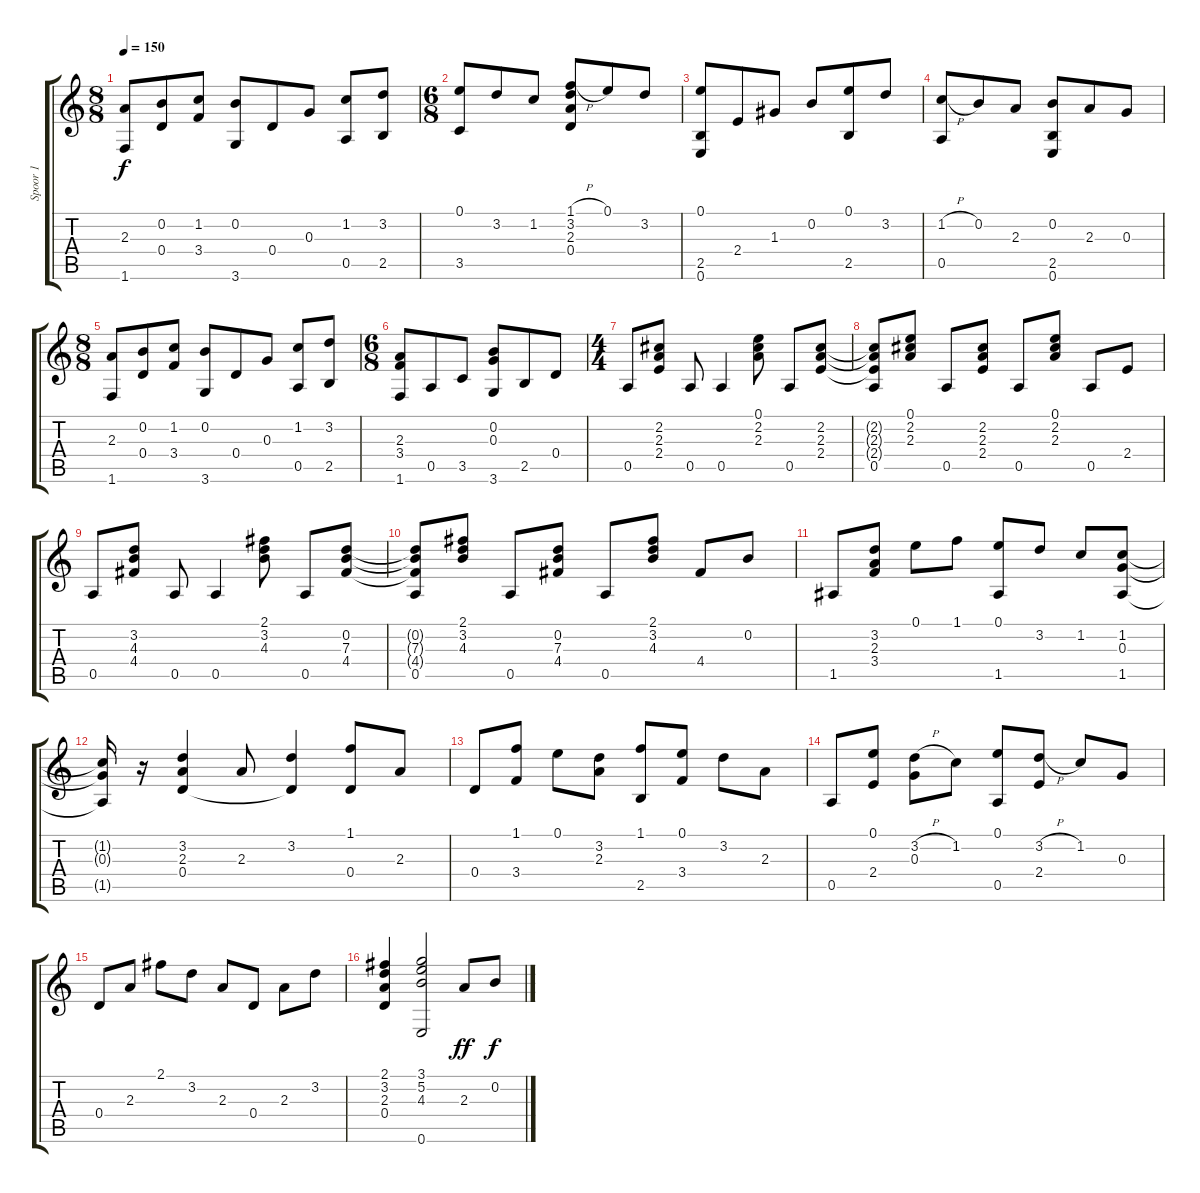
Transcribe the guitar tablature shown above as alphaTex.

\track ("Spoor 1" "Spoor 1") {instrument acousticguitarnylon}
\staff {score tabs}
\tuning (E4 B3 G3 D3 A2 E2) {hide}
\ts (8 8)
\tempo 150
\clef g2
\ks c
(2.3 1.6).8{dy f} (0.2 0.4).8 (1.2 3.4).8 (0.2 3.6).8 0.4.8 0.3.8 (1.2 0.5).8 (3.2 2.5).8 |
\ts (6 8)
(0.1 3.5).8 3.2.8 1.2.8 (1.1{h} 3.2 2.3 0.4).8 0.1.8 3.2.8 |
(0.1 2.5 0.6).8 2.4.8 1.3.8 0.2.8 (0.1 2.5).8 3.2.8 |
(1.2{h} 0.5).8 0.2.8 2.3.8 (0.2 2.5 0.6).8 2.3.8 0.3.8 |
\ts (8 8)
(2.3 1.6).8 (0.2 0.4).8 (1.2 3.4).8 (0.2 3.6).8 0.4.8 0.3.8 (1.2 0.5).8 (3.2 2.5).8 |
\ts (6 8)
(2.3 3.4 1.6).8 0.5.8 3.5.8 (0.2 0.3 3.6).8 2.5.8 0.4.8 |
\ts (4 4)
0.5.8 (2.2 2.3 2.4).8 0.5.8 0.5.4 (0.1 2.2 2.3).8 0.5.8 (2.2 2.3 2.4).8 |
(2.2{t} 2.3{t} 2.4{t} 0.5).8 (0.1 2.2 2.3).8 0.5.8 (2.2 2.3 2.4).8 0.5.8 (0.1 2.2 2.3).8 0.5.8 2.4.8 |
0.5.8 (3.2 4.3 4.4).8 0.5.8 0.5.4 (2.1 3.2 4.3).8 0.5.8 (0.2 7.3 4.4).8 |
(0.2{t} 7.3{t} 4.4{t} 0.5).8 (2.1 3.2 4.3).8 0.5.8 (0.2 7.3 4.4).8 0.5.8 (2.1 3.2 4.3).8 4.4.8 0.2.8 |
1.5.8 (3.2 2.3 3.4).8 0.1.8 1.1.8 (0.1 1.5).8 3.2.8 1.2.8 (1.2 0.3 1.5).8 |
(1.2{t} 0.3{t} 1.5{t}).16 r.16 (3.2 2.3 0.4).4 2.3.8 (3.2 0.4{t}).4 (1.1 0.4).8 2.3.8 |
0.4.8 (1.1 3.4).8 0.1.8 (3.2 2.3).8 (1.1 2.5).8 (0.1 3.4).8 3.2.8 2.3.8 |
0.5.8 (0.1 2.4).8 (3.2{h} 0.3).8 1.2.8 (0.1 0.5).8 (3.2{h} 2.4).8 1.2.8 0.3.8 |
0.4.8 2.3.8 2.1.8 3.2.8 2.3.8 0.4.8 2.3.8 3.2.8 |
(2.1 3.2 2.3 0.4).4 (3.1 5.2 4.3 0.6).2 2.3.8{dy ff} 0.2.8{dy f}
